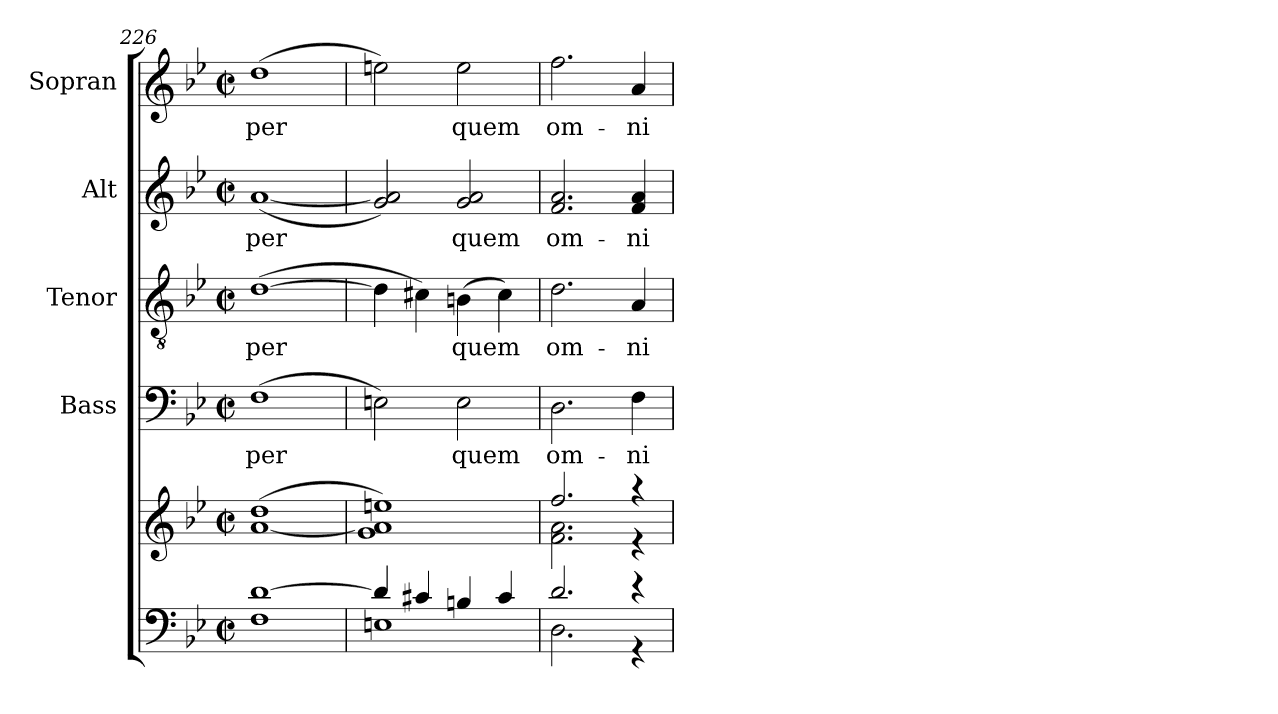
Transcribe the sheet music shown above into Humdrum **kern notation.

**kern	**kern	**kern	**text	**kern	**text	**kern	**text	**kern	**text
*part5	*part5	*part4	*part4	*part3	*part3	*part2	*part2	*part1	*part1
*staff6	*staff5	*staff4	*staff4	*staff3	*staff3	*staff2	*staff2	*staff1	*staff1
*	*	*I"Bass	*	*I"Tenor	*	*I"Alt	*	*I"Sopran	*
*	*	*I'B.	*	*I'T.	*	*I'A.	*	*I'S.	*
*clefF4	*clefG2	*clefF4	*	*clefGv2	*	*clefG2	*	*clefG2	*
*k[b-e-]	*k[b-e-]	*k[b-e-]	*	*k[b-e-]	*	*k[b-e-]	*	*k[b-e-]	*
*B-:	*B-:	*B-:	*	*B-:	*	*B-:	*	*B-:	*
*M2/2	*M2/2	*M2/2	*	*M2/2	*	*M2/2	*	*M2/2	*
*met(c|)	*met(c|)	*met(c|)	*	*met(c|)	*	*met(c|)	*	*met(c|)	*
=226	=226	=226	=226	=226	=226	=226	=226	=226	=226
*^	*	*	*	*	*	*	*	*	*
!	!	!	!	!LO:LY:b	!	!LO:LY:b	!	!LO:LY:b	!	!LO:LY:b
[>1d	1F	(>[1a 1dd	(>1F	per	(>[1d	per	(<[>1a	per	(>1dd	per
!!LO:PB:g=z
=227	=227	=227	=227	=227	=227	=227	=227	=227	=227	=227
4d/]	1En	1g 1a] 1een)	2En\)	.	4d\]	.	2g/ 2a/])	.	2een\)	.
4c#X/	.	.	.	.	4c#X\)	.	.	.	.	.
!	!	!	!	!LO:LY:b	!	!LO:LY:b	!	!LO:LY:b	!	!LO:LY:b
4Bn/	.	.	2E\	quem	(>4Bn\	quem	2g/ 2a/	quem	2ee\	quem
4c#/	.	.	.	.	4c#\)	.	.	.	.	.
=228	=228	=228	=228	=228	=228	=228	=228	=228	=228	=228
*	*	*^	*	*	*	*	*	*	*	*
!	!	!	!	!	!LO:LY:b	!	!LO:LY:b	!	!LO:LY:b	!	!LO:LY:b
2.d/	2.D\	2.ff/	2.f\ 2.a\	2.D\	om-	2.d\	om-	2.f/ 2.a/	om-	2.ff\	om-
!	!	!	!	!	!LO:LY:b	!	!LO:LY:b	!	!LO:LY:b	!	!LO:LY:b
4r	4r	4r	4r	4F\	-ni-	4A/	-ni-	4f/ 4a/	-ni-	4a/	-ni-
*v	*v	*	*	*	*	*	*	*	*	*	*
*	*v	*v	*	*	*	*	*	*	*	*
=	=	=	=	=	=	=	=	=	=
*-	*-	*-	*-	*-	*-	*-	*-	*-	*-
